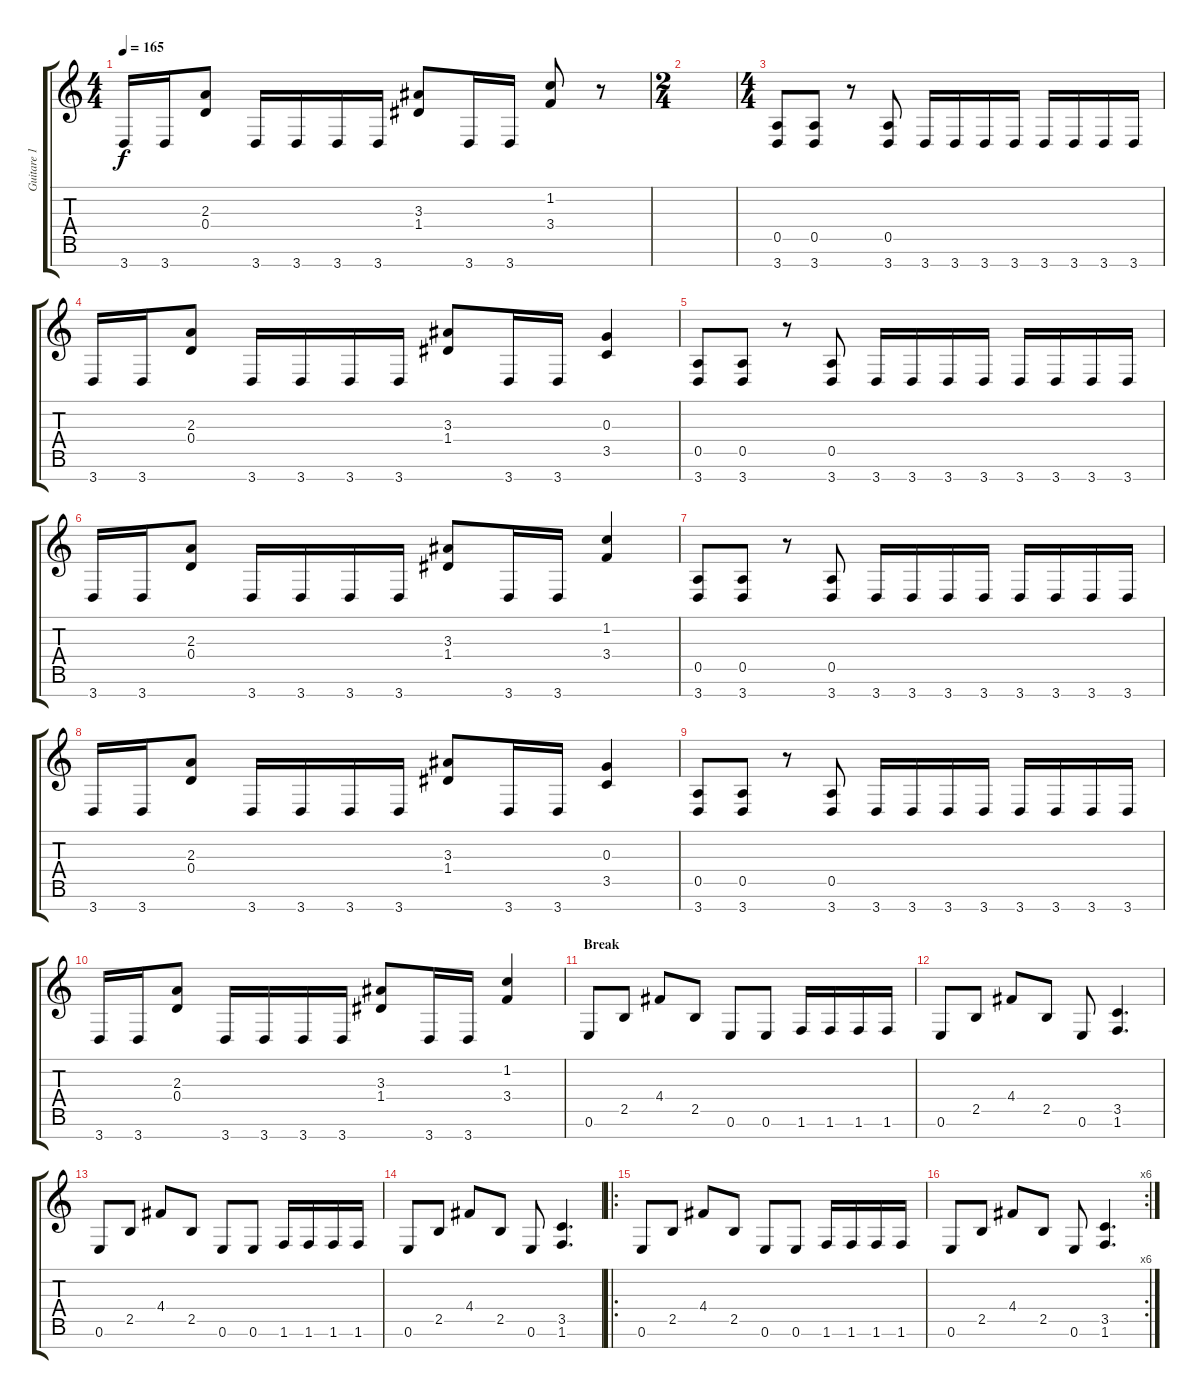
\track ("Guitare 1" "Guitare 1") {instrument distortionguitar}
\staff {score tabs}
\tuning (E4 B3 G3 D3 A2 E2 B1) {hide}
\ts (4 4)
\tempo 165
\clef g2
\ks c
3.7.16{dy f} 3.7.16 (2.3 0.4).8 3.7.16 3.7.16 3.7.16 3.7.16 (3.3 1.4).8 3.7.16 3.7.16 (1.2 3.4).8 r.8 |
\ts (2 4)
|
\ts (4 4)
(0.5 3.7).8 (0.5 3.7).8 r.8 (0.5 3.7).8 3.7.16 3.7.16 3.7.16 3.7.16 3.7.16 3.7.16 3.7.16 3.7.16 |
3.7.16 3.7.16 (2.3 0.4).8 3.7.16 3.7.16 3.7.16 3.7.16 (3.3 1.4).8 3.7.16 3.7.16 (0.3 3.5).4 |
(0.5 3.7).8 (0.5 3.7).8 r.8 (0.5 3.7).8 3.7.16 3.7.16 3.7.16 3.7.16 3.7.16 3.7.16 3.7.16 3.7.16 |
3.7.16 3.7.16 (2.3 0.4).8 3.7.16 3.7.16 3.7.16 3.7.16 (3.3 1.4).8 3.7.16 3.7.16 (1.2 3.4).4 |
(0.5 3.7).8 (0.5 3.7).8 r.8 (0.5 3.7).8 3.7.16 3.7.16 3.7.16 3.7.16 3.7.16 3.7.16 3.7.16 3.7.16 |
3.7.16 3.7.16 (2.3 0.4).8 3.7.16 3.7.16 3.7.16 3.7.16 (3.3 1.4).8 3.7.16 3.7.16 (0.3 3.5).4 |
(0.5 3.7).8 (0.5 3.7).8 r.8 (0.5 3.7).8 3.7.16 3.7.16 3.7.16 3.7.16 3.7.16 3.7.16 3.7.16 3.7.16 |
3.7.16 3.7.16 (2.3 0.4).8 3.7.16 3.7.16 3.7.16 3.7.16 (3.3 1.4).8 3.7.16 3.7.16 (1.2 3.4).4 |
\section ("" "Break")
0.6.8 2.5.8 4.4.8 2.5.8 0.6.8 0.6.8 1.6.16 1.6.16 1.6.16 1.6.16 |
0.6.8 2.5.8 4.4.8 2.5.8 0.6.8 (3.5 1.6).4{d} |
0.6.8 2.5.8 4.4.8 2.5.8 0.6.8 0.6.8 1.6.16 1.6.16 1.6.16 1.6.16 |
0.6.8 2.5.8 4.4.8 2.5.8 0.6.8 (3.5 1.6).4{d} |
\ro
0.6.8 2.5.8 4.4.8 2.5.8 0.6.8 0.6.8 1.6.16 1.6.16 1.6.16 1.6.16 |
\rc 6
0.6.8 2.5.8 4.4.8 2.5.8 0.6.8 (3.5 1.6).4{d}
